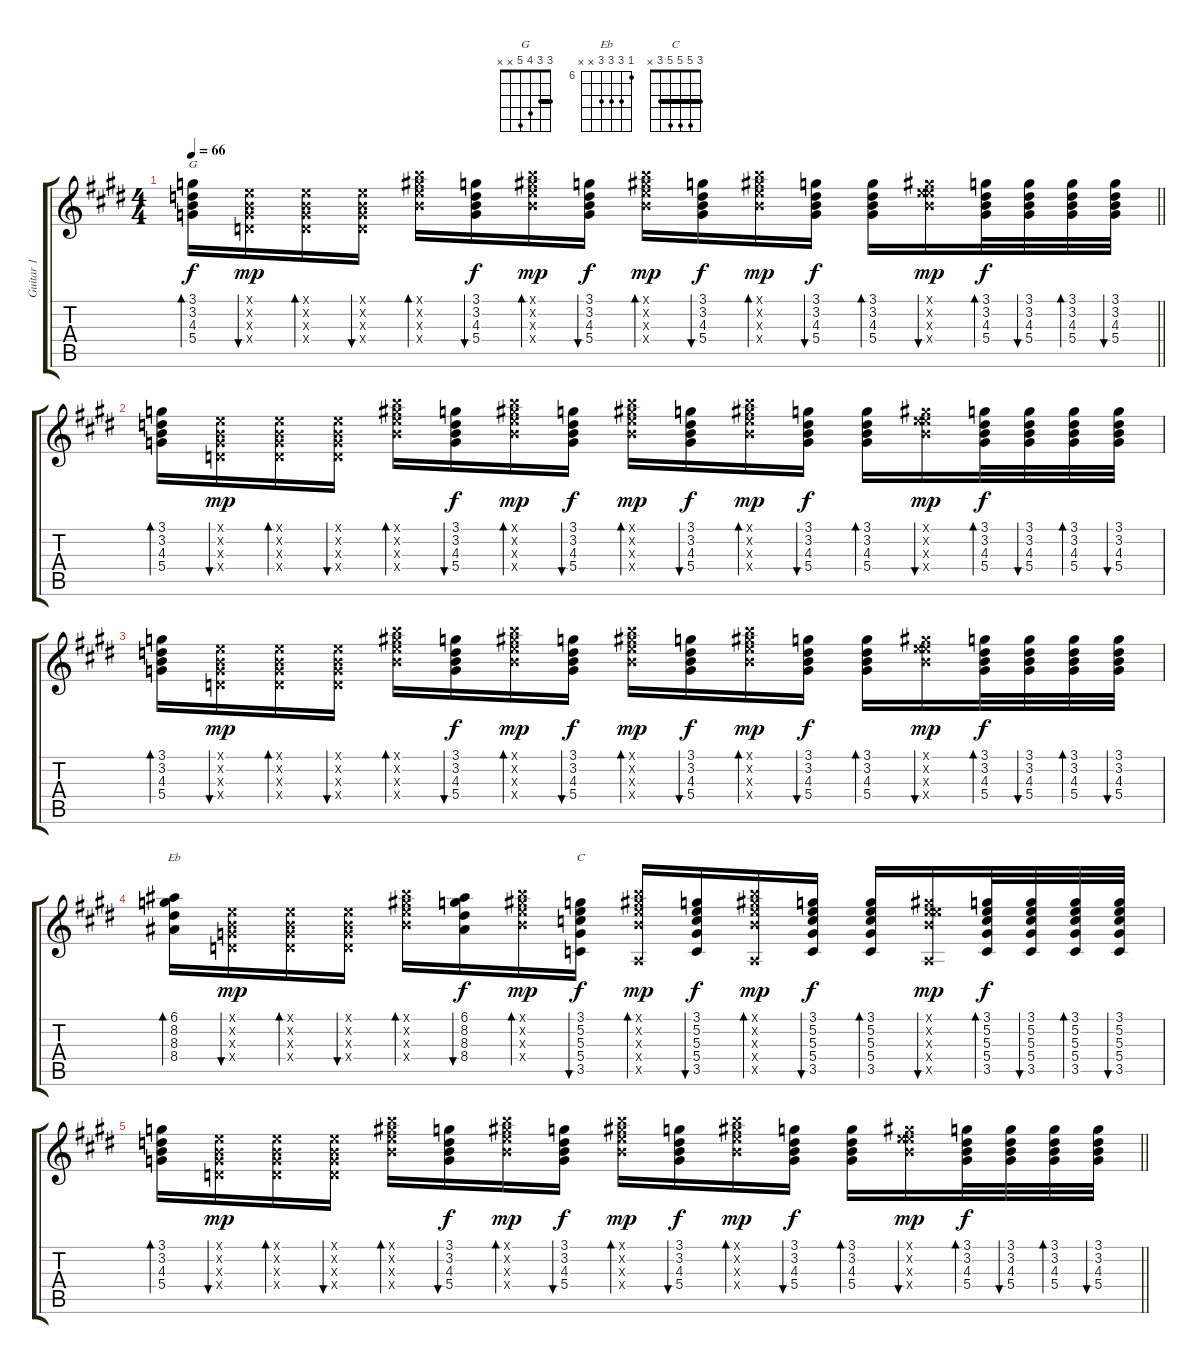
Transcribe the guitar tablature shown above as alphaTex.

\track ("Guitar 1" "Guitar 1") {instrument distortionguitar}
\staff {score tabs}
\tuning (E4 B3 G3 D3 A2 E2) {hide}
\chord ("G" 3 3 4 5 x x) {barre 3}
\chord ("Eb" 6 8 8 8 x x) {firstfret 6}
\chord ("C" 3 5 5 5 3 x) {barre 3}
\ts (4 4)
\tempo 66
\clef g2
\barLineRight lightlight
\ks e
(3.1 3.2 4.3 5.4).16{bd 30 ch "G" dy f} (0.1{x} 0.2{x} 0.3{x} 0.4{x}).16{bu 30 dy mp} (0.1{x} 0.2{x} 0.3{x} 0.4{x}).16{bd 30} (0.1{x} 0.2{x} 0.3{x} 0.4{x}).16{bu 30} (7.1{x} 9.2{x} 9.3{x} 9.4{x}).16{bd 30} (3.1 3.2 4.3 5.4).16{bu 30 dy f} (7.1{x} 9.2{x} 9.3{x} 9.4{x}).16{bd 30 dy mp} (3.1 3.2 4.3 5.4).16{bu 30 dy f} (7.1{x} 9.2{x} 9.3{x} 9.4{x}).16{bd 30 dy mp} (3.1 3.2 4.3 5.4).16{bu 30 dy f} (7.1{x} 9.2{x} 9.3{x} 9.4{x}).16{bd 30 dy mp} (3.1 3.2 4.3 5.4).16{bu 30 dy f} (3.1 3.2 4.3 5.4).16{bd 30} (0.1{x} 9.2{x} 9.3{x} 9.4{x}).16{bu 30 dy mp} (3.1 3.2 4.3 5.4).32{bd 30 dy f} (3.1 3.2 4.3 5.4).32{bu 30} (3.1 3.2 4.3 5.4).32{bd 30} (3.1 3.2 4.3 5.4).32{bu 30} |
(3.1 3.2 4.3 5.4).16{bd 30 volume 0} (0.1{x} 0.2{x} 0.3{x} 0.4{x}).16{bu 30 dy mp} (0.1{x} 0.2{x} 0.3{x} 0.4{x}).16{bd 30} (0.1{x} 0.2{x} 0.3{x} 0.4{x}).16{bu 30} (7.1{x} 9.2{x} 9.3{x} 9.4{x}).16{bd 30} (3.1 3.2 4.3 5.4).16{bu 30 dy f} (7.1{x} 9.2{x} 9.3{x} 9.4{x}).16{bd 30 dy mp} (3.1 3.2 4.3 5.4).16{bu 30 dy f} (7.1{x} 9.2{x} 9.3{x} 9.4{x}).16{bd 30 dy mp} (3.1 3.2 4.3 5.4).16{bu 30 dy f} (7.1{x} 9.2{x} 9.3{x} 9.4{x}).16{bd 30 dy mp} (3.1 3.2 4.3 5.4).16{bu 30 dy f} (3.1 3.2 4.3 5.4).16{bd 30} (0.1{x} 9.2{x} 9.3{x} 9.4{x}).16{bu 30 dy mp} (3.1 3.2 4.3 5.4).32{bd 30 dy f} (3.1 3.2 4.3 5.4).32{bu 30} (3.1 3.2 4.3 5.4).32{bd 30} (3.1 3.2 4.3 5.4).32{bu 30} |
(3.1 3.2 4.3 5.4).16{bd 30} (0.1{x} 0.2{x} 0.3{x} 0.4{x}).16{bu 30 dy mp} (0.1{x} 0.2{x} 0.3{x} 0.4{x}).16{bd 30} (0.1{x} 0.2{x} 0.3{x} 0.4{x}).16{bu 30} (7.1{x} 9.2{x} 9.3{x} 9.4{x}).16{bd 30} (3.1 3.2 4.3 5.4).16{bu 30 dy f} (7.1{x} 9.2{x} 9.3{x} 9.4{x}).16{bd 30 dy mp} (3.1 3.2 4.3 5.4).16{bu 30 dy f} (7.1{x} 9.2{x} 9.3{x} 9.4{x}).16{bd 30 dy mp} (3.1 3.2 4.3 5.4).16{bu 30 dy f} (7.1{x} 9.2{x} 9.3{x} 9.4{x}).16{bd 30 dy mp} (3.1 3.2 4.3 5.4).16{bu 30 dy f} (3.1 3.2 4.3 5.4).16{bd 30} (0.1{x} 9.2{x} 9.3{x} 9.4{x}).16{bu 30 dy mp} (3.1 3.2 4.3 5.4).32{bd 30 dy f} (3.1 3.2 4.3 5.4).32{bu 30} (3.1 3.2 4.3 5.4).32{bd 30} (3.1 3.2 4.3 5.4).32{bu 30} |
(6.1 8.2 8.3 8.4).16{bd 30 ch "Eb"} (0.1{x} 0.2{x} 0.3{x} 0.4{x}).16{bu 30 dy mp} (0.1{x} 0.2{x} 0.3{x} 0.4{x}).16{bd 30} (0.1{x} 0.2{x} 0.3{x} 0.4{x}).16{bu 30} (7.1{x} 9.2{x} 9.3{x} 9.4{x}).16{bd 30} (6.1 8.2 8.3 8.4).16{bu 30 dy f} (7.1{x} 9.2{x} 9.3{x} 9.4{x}).16{bd 30 dy mp} (3.1 5.2 5.3 5.4 3.5).16{bu 30 ch "C" dy f} (7.1{x} 9.2{x} 9.3{x} 9.4{x} 0.5{x}).16{bd 30 dy mp} (3.1 5.2 5.3 5.4 3.5).16{bu 30 dy f} (7.1{x} 9.2{x} 9.3{x} 9.4{x} 0.5{x}).16{bd 30 dy mp} (3.1 5.2 5.3 5.4 3.5).16{bu 30 dy f} (3.1 5.2 5.3 5.4 3.5).16{bd 30} (0.1{x} 9.2{x} 9.3{x} 9.4{x} 0.5{x}).16{bu 30 dy mp} (3.1 5.2 5.3 5.4 3.5).32{bd 30 dy f} (3.1 5.2 5.3 5.4 3.5).32{bu 30} (3.1 5.2 5.3 5.4 3.5).32{bd 30} (3.1 5.2 5.3 5.4 3.5).32{bu 30} |
\barLineRight lightlight
(3.1 3.2 4.3 5.4).16{bd 30} (0.1{x} 0.2{x} 0.3{x} 0.4{x}).16{bu 30 dy mp} (0.1{x} 0.2{x} 0.3{x} 0.4{x}).16{bd 30} (0.1{x} 0.2{x} 0.3{x} 0.4{x}).16{bu 30} (7.1{x} 9.2{x} 9.3{x} 9.4{x}).16{bd 30} (3.1 3.2 4.3 5.4).16{bu 30 dy f} (7.1{x} 9.2{x} 9.3{x} 9.4{x}).16{bd 30 dy mp} (3.1 3.2 4.3 5.4).16{bu 30 dy f} (7.1{x} 9.2{x} 9.3{x} 9.4{x}).16{bd 30 dy mp} (3.1 3.2 4.3 5.4).16{bu 30 dy f} (7.1{x} 9.2{x} 9.3{x} 9.4{x}).16{bd 30 dy mp} (3.1 3.2 4.3 5.4).16{bu 30 dy f} (3.1 3.2 4.3 5.4).16{bd 30} (0.1{x} 9.2{x} 9.3{x} 9.4{x}).16{bu 30 dy mp} (3.1 3.2 4.3 5.4).32{bd 30 dy f} (3.1 3.2 4.3 5.4).32{bu 30} (3.1 3.2 4.3 5.4).32{bd 30} (3.1 3.2 4.3 5.4).32{bu 30}
